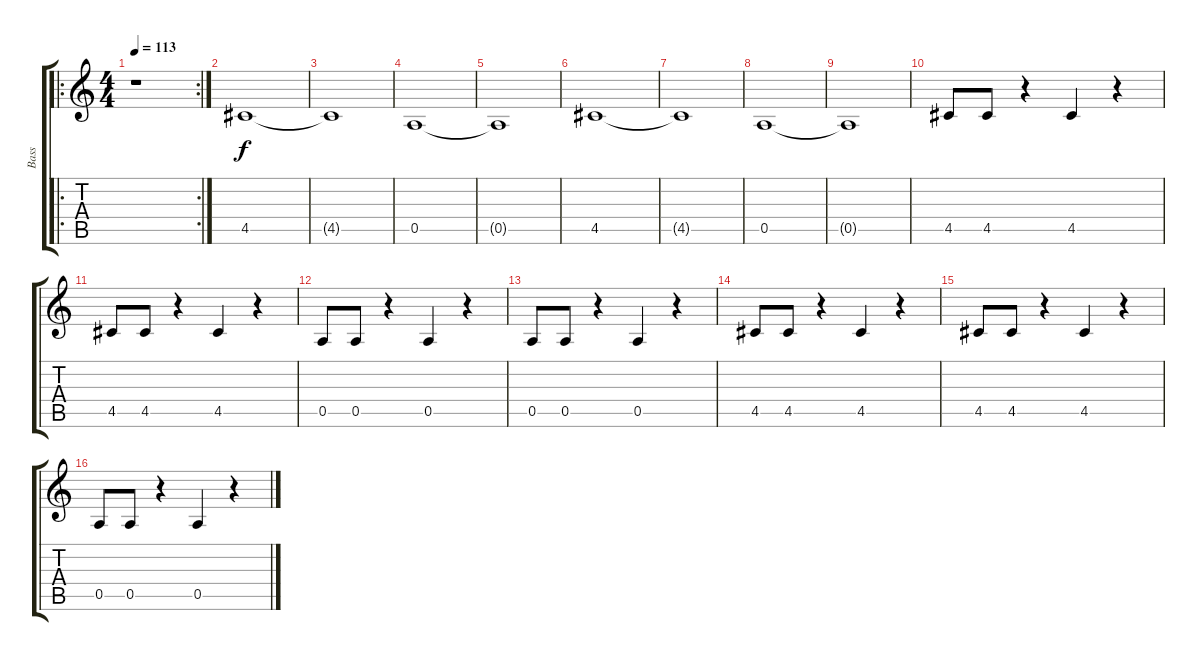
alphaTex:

\track ("Bass" "Bass") {instrument electricbassfinger}
\staff {score tabs}
\tuning (E4 B3 G3 D3 A2 E2) {hide}
\ro
\rc 2
\ts (4 4)
\tempo 113
\clef g2
\ks c
r.1{dy f instrument electricbassfinger} |
4.5.1 |
4.5{t}.1 |
0.5.1 |
0.5{t}.1 |
4.5.1 |
4.5{t}.1 |
0.5.1 |
0.5{t}.1 |
4.5.8 4.5.8 r.4 4.5.4 r.4 |
4.5.8 4.5.8 r.4 4.5.4 r.4 |
0.5.8 0.5.8 r.4 0.5.4 r.4 |
0.5.8 0.5.8 r.4 0.5.4 r.4 |
4.5.8 4.5.8 r.4 4.5.4 r.4 |
4.5.8 4.5.8 r.4 4.5.4 r.4 |
0.5.8 0.5.8 r.4 0.5.4 r.4
